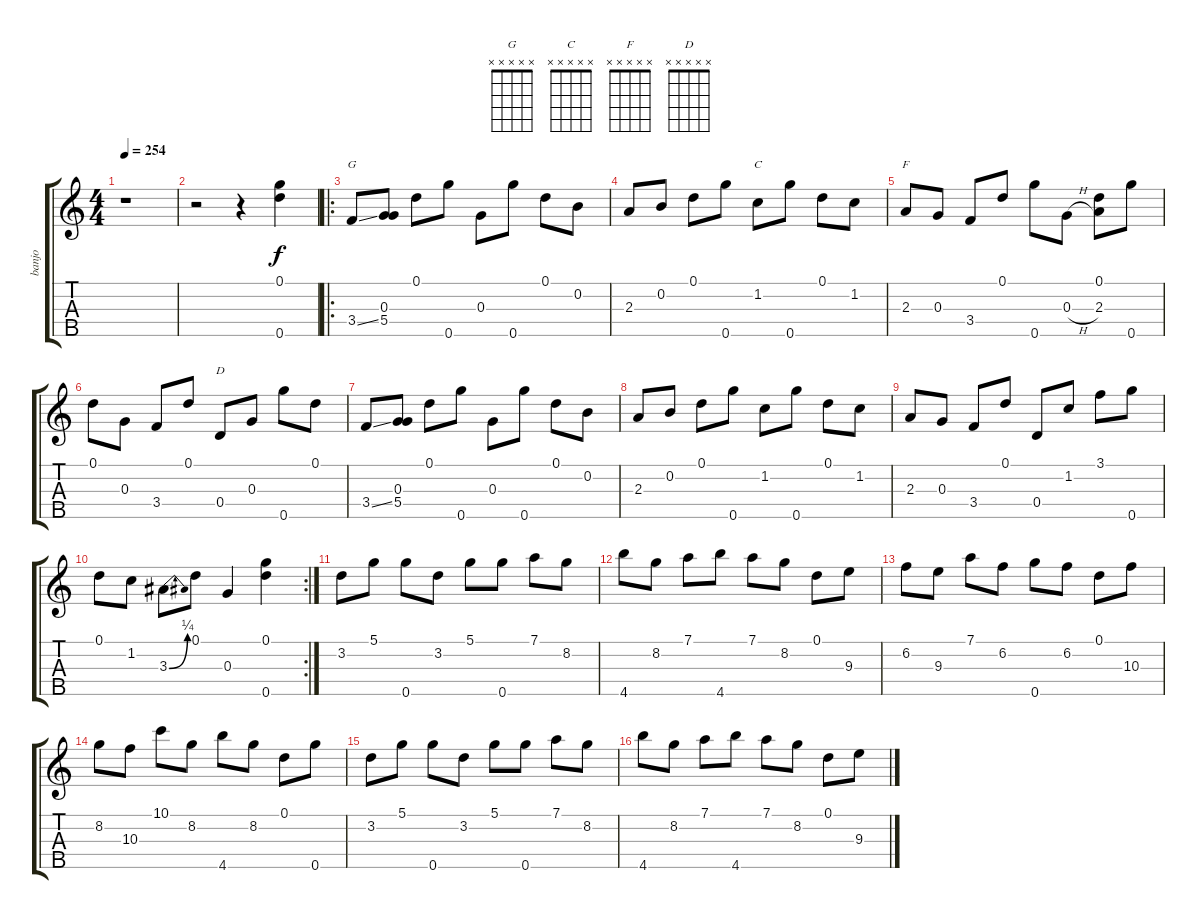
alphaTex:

\track ("banjo" "banjo") {instrument banjo}
\staff {score tabs}
\tuning (D4 B3 G3 D3 G4) {hide}
\displaytranspose 12
\chord ("G" x x x x x) {firstfret 0}
\chord ("C" x x x x x) {firstfret 0}
\chord ("F" x x x x x) {firstfret 0}
\chord ("D" x x x x x) {firstfret 0}
\ts (4 4)
\tempo 254
\clef g2
\ks c
r.1{dy f instrument banjo} |
r.2 r.4 (0.1 0.5).4 |
\ro
3.4{ss}.8{ch "G"} (0.3 5.4).8 0.1.8 0.5.8 0.3.8 0.5.8 0.1.8 0.2.8 |
2.3.8 0.2.8 0.1.8 0.5.8 1.2.8{ch "C"} 0.5.8 0.1.8 1.2.8 |
2.3.8{ch "F"} 0.3.8 3.4.8 0.1.8 0.5.8 0.3{h}.8 (0.1 2.3).8 0.5.8 |
0.1.8 0.3.8 3.4.8 0.1.8 0.4.8{ch "D"} 0.3.8 0.5.8 0.1.8 |
3.4{ss}.8 (0.3 5.4).8 0.1.8 0.5.8 0.3.8 0.5.8 0.1.8 0.2.8 |
2.3.8 0.2.8 0.1.8 0.5.8 1.2.8 0.5.8 0.1.8 1.2.8 |
2.3.8 0.3.8 3.4.8 0.1.8 0.4.8 1.2.8 3.1.8 0.5.8 |
\rc 2
0.1.8 1.2.8 3.3{be (bend 0 0 60 1)}.8 0.1.8 0.3.4 (0.1 0.5).4 |
3.2.8 5.1.8 0.5.8 3.2.8 5.1.8 0.5.8 7.1.8 8.2.8 |
4.5.8 8.2.8 7.1.8 4.5.8 7.1.8 8.2.8 0.1.8 9.3.8 |
6.2.8 9.3.8 7.1.8 6.2.8 0.5.8 6.2.8 0.1.8 10.3.8 |
8.2.8 10.3.8 10.1.8 8.2.8 4.5.8 8.2.8 0.1.8 0.5.8 |
3.2.8 5.1.8 0.5.8 3.2.8 5.1.8 0.5.8 7.1.8 8.2.8 |
4.5.8 8.2.8 7.1.8 4.5.8 7.1.8 8.2.8 0.1.8 9.3.8
